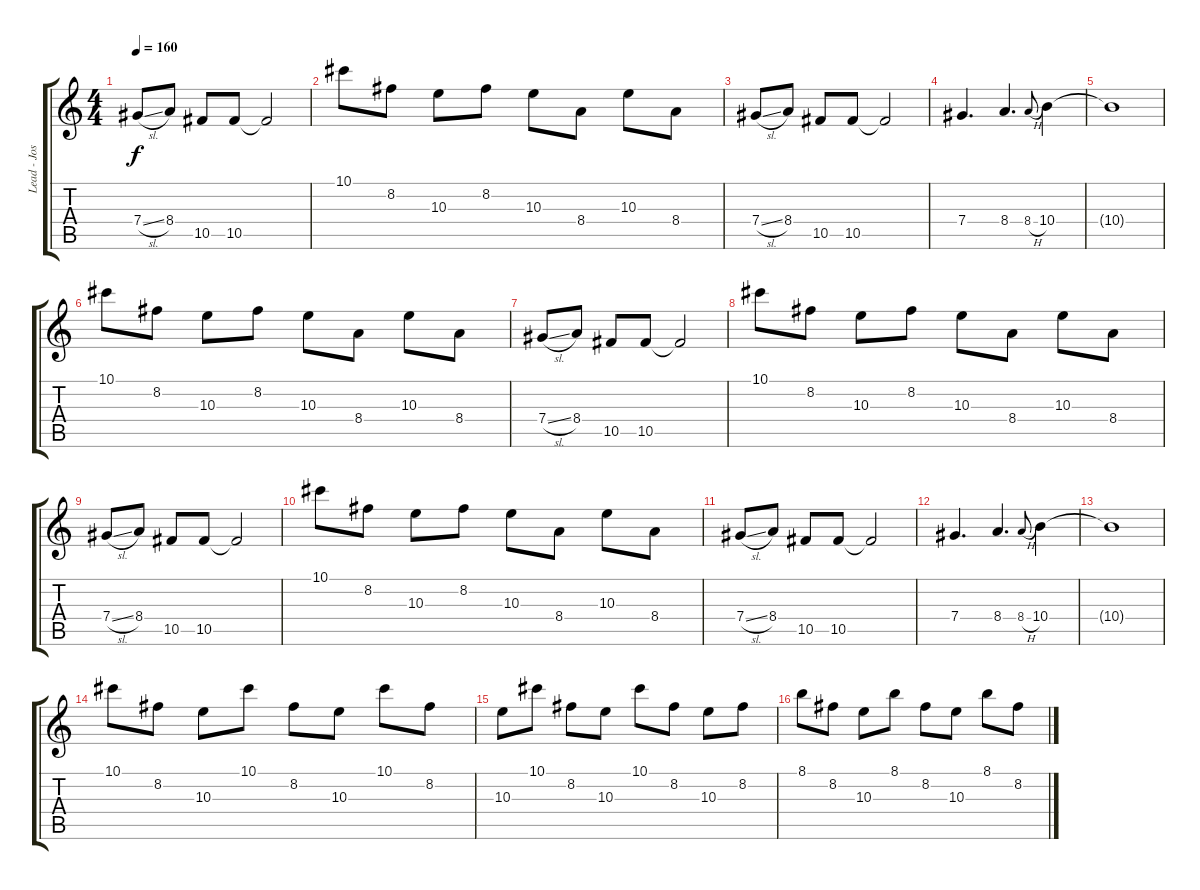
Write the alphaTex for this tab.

\track ("Lead - Josh Farro" "Lead - Jos") {instrument distortionguitar}
\staff {score tabs}
\tuning (Eb4 Bb3 Gb3 Db3 Ab2 Db2) {hide}
\ts (4 4)
\tempo 160
\clef g2
\ks c
7.4{sl}.8{dy f} 8.4.8 10.5.8 10.5.8 10.5{t}.2 |
10.1.8 8.2.8 10.3.8 8.2.8 10.3.8 8.4.8 10.3.8 8.4.8 |
7.4{sl}.8 8.4.8 10.5.8 10.5.8 10.5{t}.2 |
7.4.4{d} 8.4.4{d} 8.4{h}.8{gr onbeat} 10.4.4 |
10.4{t}.1 |
10.1.8 8.2.8 10.3.8 8.2.8 10.3.8 8.4.8 10.3.8 8.4.8 |
7.4{sl}.8 8.4.8 10.5.8 10.5.8 10.5{t}.2 |
10.1.8 8.2.8 10.3.8 8.2.8 10.3.8 8.4.8 10.3.8 8.4.8 |
7.4{sl}.8 8.4.8 10.5.8 10.5.8 10.5{t}.2 |
10.1.8 8.2.8 10.3.8 8.2.8 10.3.8 8.4.8 10.3.8 8.4.8 |
7.4{sl}.8 8.4.8 10.5.8 10.5.8 10.5{t}.2 |
7.4.4{d} 8.4.4{d} 8.4{h}.8{gr onbeat} 10.4.4 |
10.4{t}.1 |
10.1.8 8.2.8 10.3.8 10.1.8 8.2.8 10.3.8 10.1.8 8.2.8 |
10.3.8 10.1.8 8.2.8 10.3.8 10.1.8 8.2.8 10.3.8 8.2.8 |
8.1.8 8.2.8 10.3.8 8.1.8 8.2.8 10.3.8 8.1.8 8.2.8
